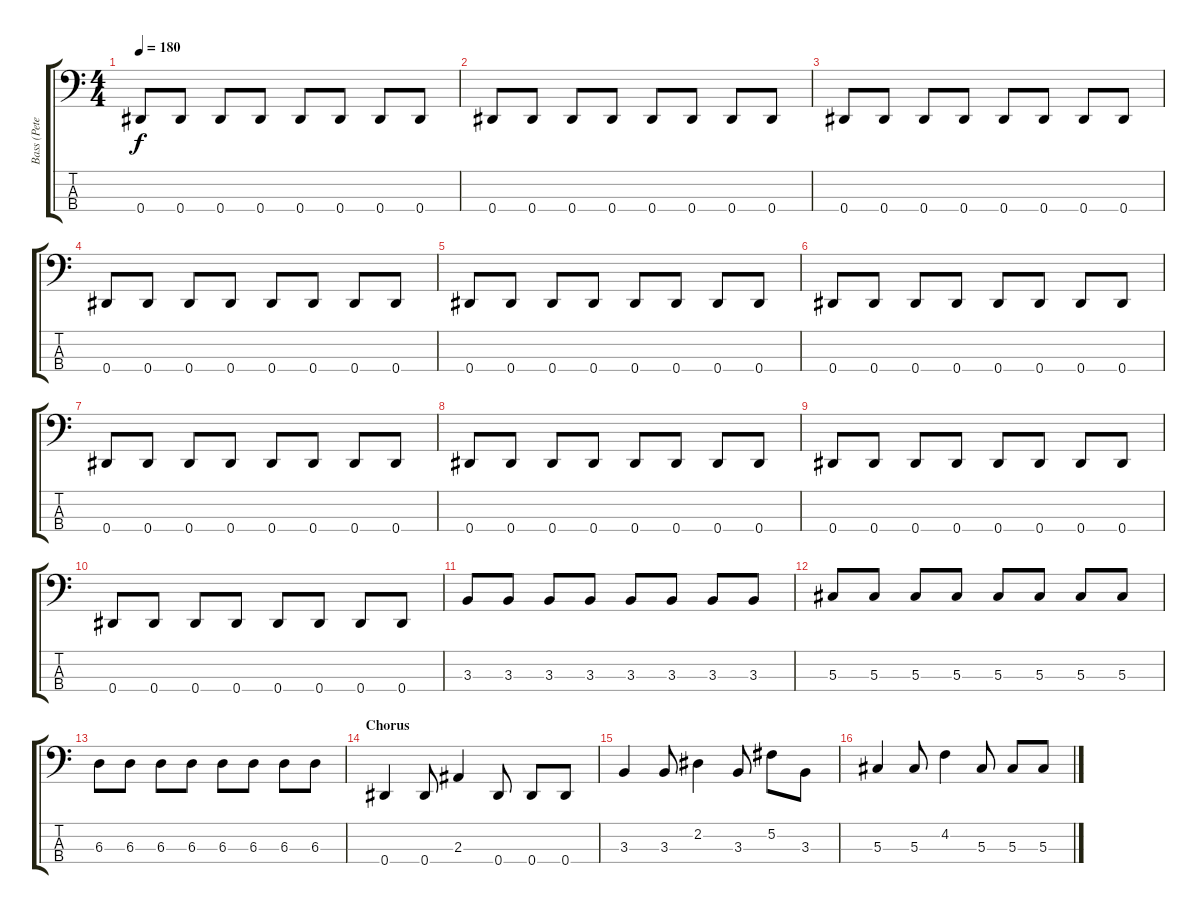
\track ("Bass (Peter London)" "Bass (Pete") {instrument electricbasspick}
\staff {score tabs}
\tuning (Gb2 Db2 Ab1 Eb1) {hide}
\ts (4 4)
\tempo 180
\clef f4
\ks c
0.4.8{dy f} 0.4.8 0.4.8 0.4.8 0.4.8 0.4.8 0.4.8 0.4.8 |
0.4.8 0.4.8 0.4.8 0.4.8 0.4.8 0.4.8 0.4.8 0.4.8 |
0.4.8 0.4.8 0.4.8 0.4.8 0.4.8 0.4.8 0.4.8 0.4.8 |
0.4.8 0.4.8 0.4.8 0.4.8 0.4.8 0.4.8 0.4.8 0.4.8 |
0.4.8 0.4.8 0.4.8 0.4.8 0.4.8 0.4.8 0.4.8 0.4.8 |
0.4.8 0.4.8 0.4.8 0.4.8 0.4.8 0.4.8 0.4.8 0.4.8 |
0.4.8 0.4.8 0.4.8 0.4.8 0.4.8 0.4.8 0.4.8 0.4.8 |
0.4.8 0.4.8 0.4.8 0.4.8 0.4.8 0.4.8 0.4.8 0.4.8 |
0.4.8 0.4.8 0.4.8 0.4.8 0.4.8 0.4.8 0.4.8 0.4.8 |
0.4.8 0.4.8 0.4.8 0.4.8 0.4.8 0.4.8 0.4.8 0.4.8 |
3.3.8 3.3.8 3.3.8 3.3.8 3.3.8 3.3.8 3.3.8 3.3.8 |
5.3.8 5.3.8 5.3.8 5.3.8 5.3.8 5.3.8 5.3.8 5.3.8 |
6.3.8 6.3.8 6.3.8 6.3.8 6.3.8 6.3.8 6.3.8 6.3.8 |
\section ("" "Chorus")
0.4.4 0.4.8 2.3.4 0.4.8 0.4.8 0.4.8 |
3.3.4 3.3.8 2.2.4 3.3.8 5.2.8 3.3.8 |
5.3.4 5.3.8 4.2.4 5.3.8 5.3.8 5.3.8
